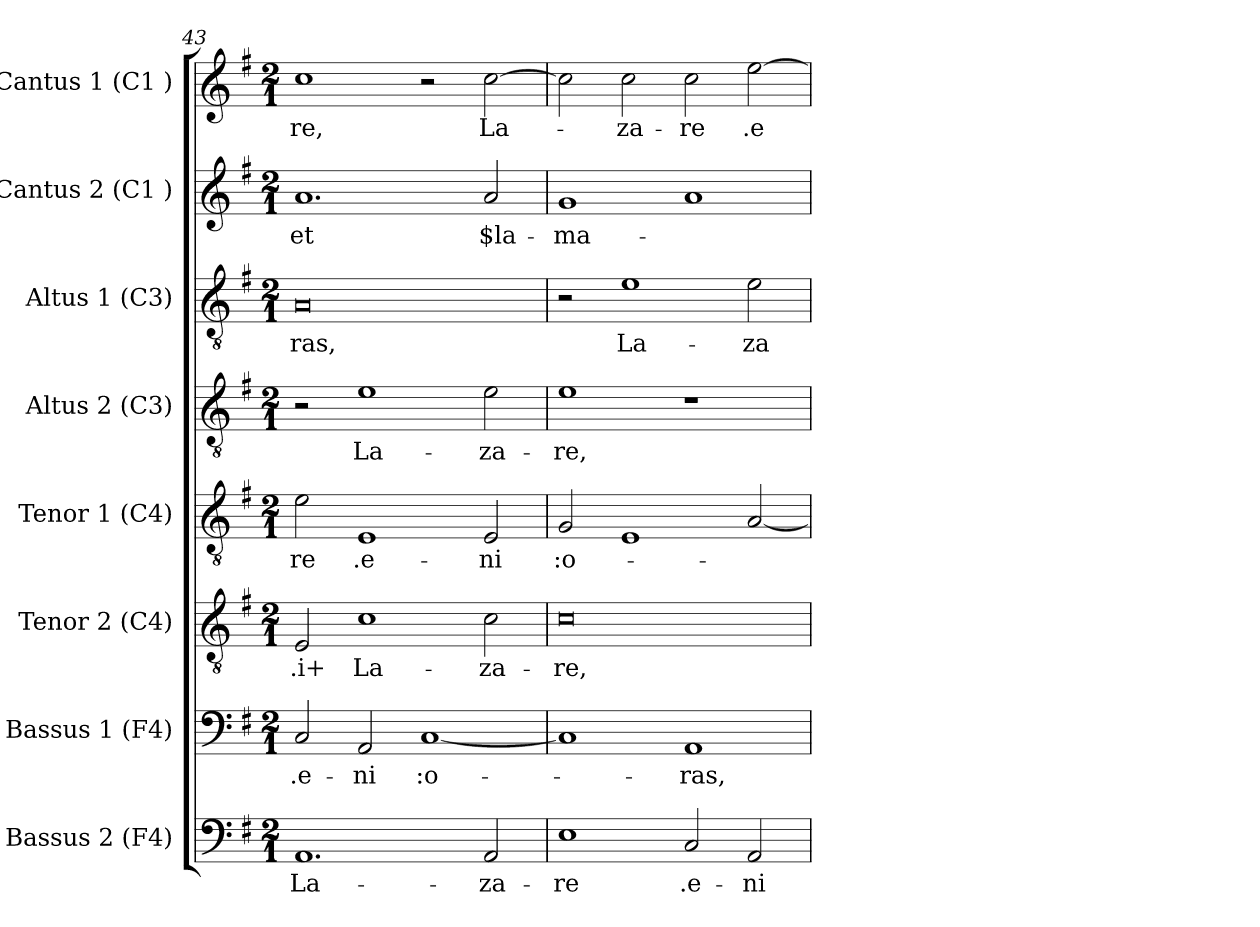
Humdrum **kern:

**kern	**text	**kern	**text	**kern	**text	**kern	**text	**kern	**text	**kern	**text	**kern	**text	**kern	**text
*part8	*part8	*part7	*part7	*part6	*part6	*part5	*part5	*part4	*part4	*part3	*part3	*part2	*part2	*part1	*part1
*staff8	*staff8	*staff7	*staff7	*staff6	*staff6	*staff5	*staff5	*staff4	*staff4	*staff3	*staff3	*staff2	*staff2	*staff1	*staff1
*I"Bassus 2 (F4)	*	*I"Bassus 1 (F4)	*	*I"Tenor 2 (C4)	*	*I"Tenor 1 (C4)	*	*I"Altus 2 (C3)	*	*I"Altus 1 (C3)	*	*I"Cantus 2 (C1 )	*	*I"Cantus 1 (C1 )	*
*I'B2	*	*I'B1	*	*I'T2	*	*I'T1	*	*I'A2	*	*I'A1	*	*I'C2	*	*I'C1	*
*clefF4	*	*clefF4	*	*clefGv2	*	*clefGv2	*	*clefGv2	*	*clefGv2	*	*clefG2	*	*clefG2	*
*k[f#]	*	*k[f#]	*	*k[f#]	*	*k[f#]	*	*k[f#]	*	*k[f#]	*	*k[f#]	*	*k[f#]	*
*G:	*	*G:	*	*G:	*	*G:	*	*G:	*	*G:	*	*G:	*	*G:	*
*M2/1	*	*M2/1	*	*M2/1	*	*M2/1	*	*M2/1	*	*M2/1	*	*M2/1	*	*M2/1	*
=43	=43	=43	=43	=43	=43	=43	=43	=43	=43	=43	=43	=43	=43	=43	=43
!	!LO:LY:b:cj	!	!LO:LY:b:cj	!	!LO:LY:b:cj	!	!LO:LY:b:cj	!	!	!	!LO:LY:b:cj	!	!LO:LY:b:cj	!	!LO:LY:b:cj
1.AA	La-	2C/	.e-	2E/	-.i+	2e\	-re	2r	.	0A	-ras,	1.a	et	1cc	-re,
!	!	!	!LO:LY:b:cj	!	!LO:LY:b:cj	!	!LO:LY:b:cj	!	!LO:LY:b:cj	!	!	!	!	!	!
.	.	2AA/	-ni	1c	La-	1E	.e-	1e	La-	.	.	.	.	.	.
!	!	!	!LO:LY:b:cj	!	!	!	!	!	!	!	!	!	!	!	!
.	.	[<1C	:o-	.	.	.	.	.	.	.	.	.	.	2r	.
!	!LO:LY:b:cj	!	!	!	!LO:LY:b:cj	!	!LO:LY:b:cj	!	!LO:LY:b:cj	!	!	!	!LO:LY:b:cj	!	!LO:LY:b:cj
2AA/	-za-	.	.	2c\	-za-	2E/	-ni	2e\	-za-	.	.	2a/	$la-	[>2cc\	La-
=44	=44	=44	=44	=44	=44	=44	=44	=44	=44	=44	=44	=44	=44	=44	=44
!	!LO:LY:b:cj	!	!	!	!LO:LY:b:cj	!	!LO:LY:b:cj	!	!LO:LY:b:cj	!	!	!	!LO:LY:b:cj	!	!
1E	-re	1C]	.	0c	-re,	2G/	:o-	1e	-re,	2r	.	1g	-ma-	2cc\]	.
!	!	!	!	!	!	!	!	!	!	!	!LO:LY:b:cj	!	!	!	!LO:LY:b:cj
.	.	.	.	.	.	1E	.	.	.	1e	La-	.	.	2cc\	-za-
!	!LO:LY:b:cj	!	!LO:LY:b:cj	!	!	!	!	!	!	!	!	!	!	!	!LO:LY:b:cj
2C/	.e-	1AA	-ras,	.	.	.	.	1r	.	.	.	1a	.	2cc\	-re
!	!LO:LY:b:cj	!	!	!	!	!	!	!	!	!	!LO:LY:b:cj	!	!	!	!LO:LY:b:cj
2AA/	-ni	.	.	.	.	[<2A/	.	.	.	2e\	-za-	.	.	[>2ee\	.e-
=	=	=	=	=	=	=	=	=	=	=	=	=	=	=	=
*-	*-	*-	*-	*-	*-	*-	*-	*-	*-	*-	*-	*-	*-	*-	*-
